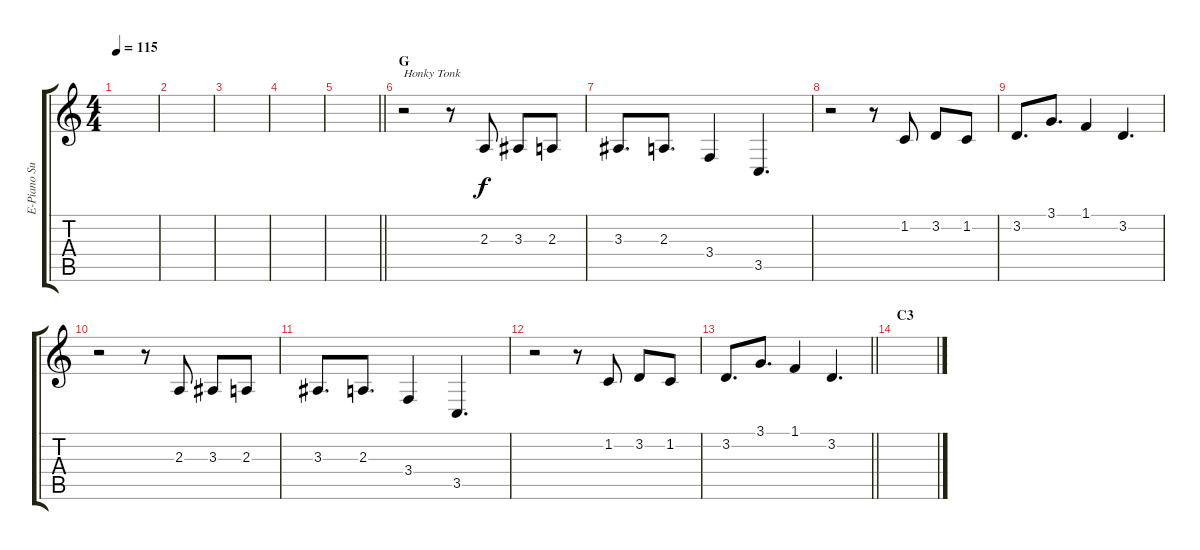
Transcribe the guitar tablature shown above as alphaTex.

\track ("E-Piano Sustain" "E-Piano Su") {instrument honkytonkpiano}
\staff {score tabs}
\tuning (E4 B3 G3 D3 A2 E2) {hide}
\ts (4 4)
\tempo 115
\clef g2
\ks c
|
|
|
|
\barLineRight lightlight
|
\section ("" "G")
r.2{txt "Honky Tonk" instrument honkytonkpiano} r.8 2.3.8 3.3.8 2.3.8 |
3.3.8{d} 2.3.8{d} 3.4.4 3.5.4{d} |
r.2 r.8 1.2.8 3.2.8 1.2.8 |
3.2.8{d} 3.1.8{d} 1.1.4 3.2.4{d} |
r.2 r.8 2.3.8 3.3.8 2.3.8 |
3.3.8{d} 2.3.8{d} 3.4.4 3.5.4{d} |
r.2 r.8 1.2.8 3.2.8 1.2.8 |
\barLineRight lightlight
3.2.8{d} 3.1.8{d} 1.1.4 3.2.4{d} |
\section ("" "C3")
